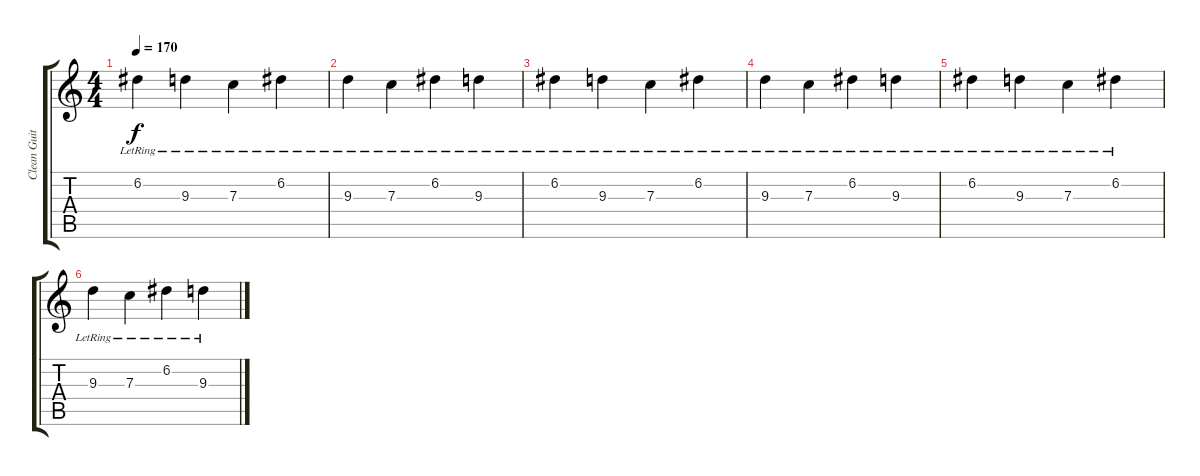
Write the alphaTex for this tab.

\track ("Clean Guitar (Right)" "Clean Guit") {instrument electricguitarjazz}
\staff {score tabs}
\tuning (D4 A3 F3 C3 G2 C2) {hide}
\ts (4 4)
\tempo 170
\clef g2
\ks c
6.2{lr}.4{dy f} 9.3{lr}.4 7.3{lr}.4 6.2{lr}.4 |
9.3{lr}.4 7.3{lr}.4 6.2{lr}.4 9.3{lr}.4 |
6.2{lr}.4 9.3{lr}.4 7.3{lr}.4 6.2{lr}.4 |
9.3{lr}.4 7.3{lr}.4 6.2{lr}.4 9.3{lr}.4 |
6.2{lr}.4 9.3{lr}.4 7.3{lr}.4 6.2{lr}.4 |
9.3{lr}.4 7.3{lr}.4 6.2{lr}.4 9.3{lr}.4
